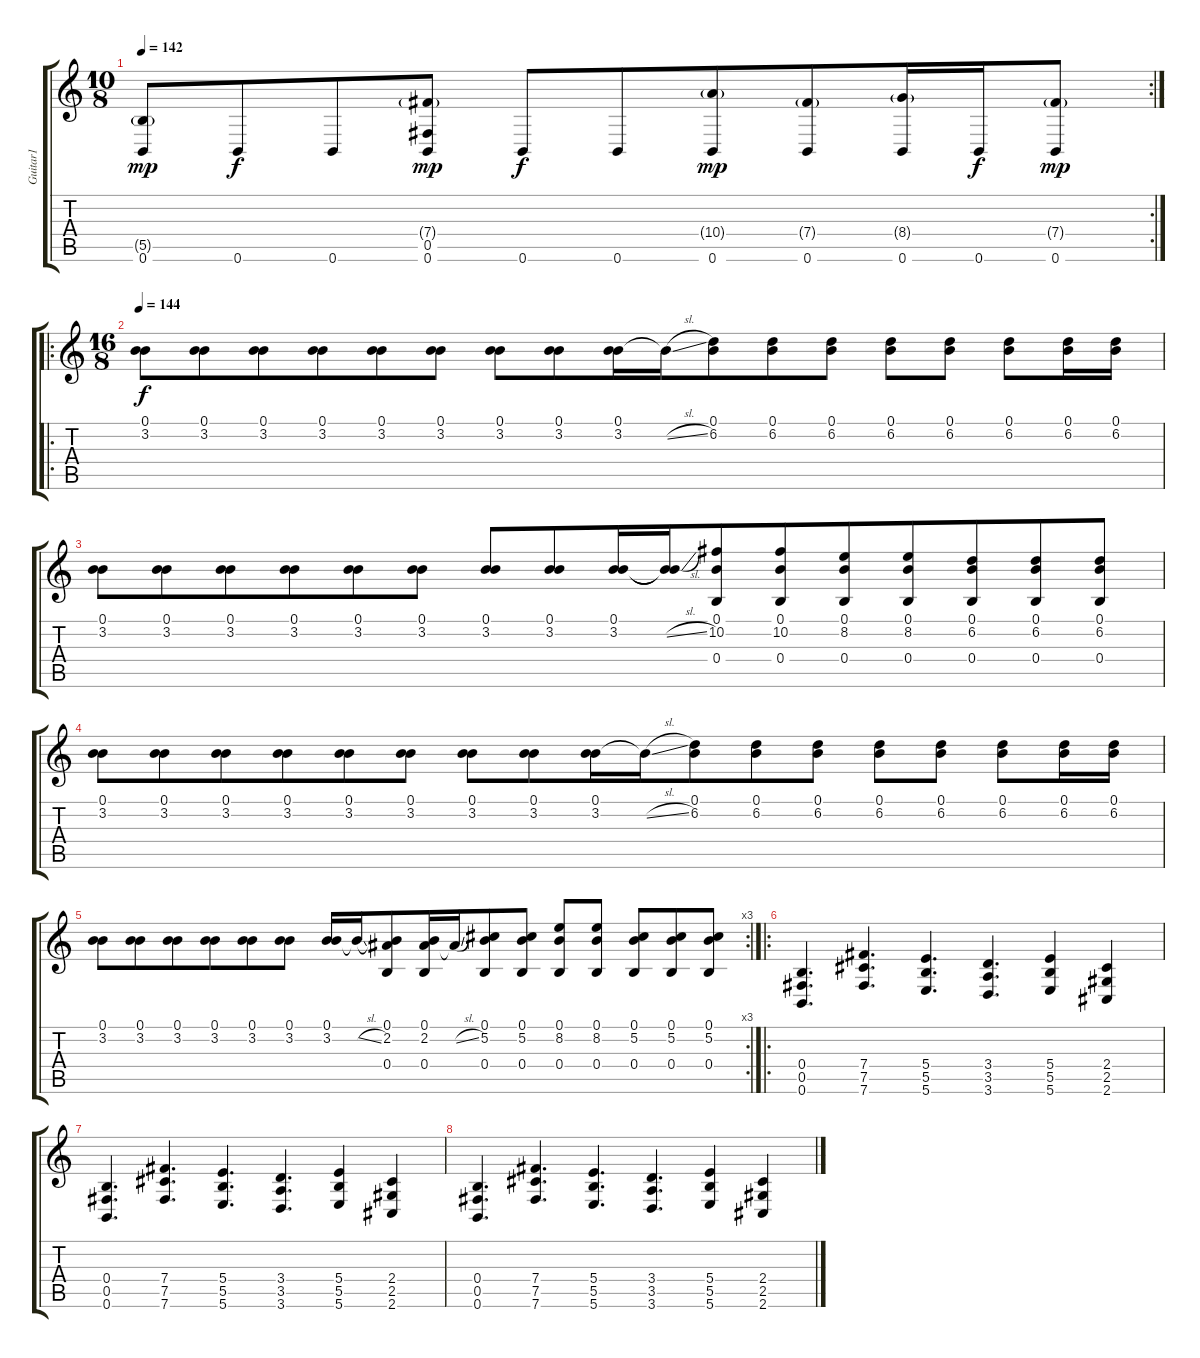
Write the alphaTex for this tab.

\track ("Guitar1" "Guitar1") {instrument overdrivenguitar}
\staff {score tabs}
\tuning (B3 Ab3 E3 B2 Gb2 B1) {hide}
\rc 2
\ts (10 8)
\tempo 142
\clef g2
\ks c
(5.5{g} 0.6).8{dy mp} 0.6.8{dy f} 0.6.8 (7.4{g} 0.5 0.6).8{dy mp} 0.6.8{dy f} 0.6.8 (10.4{g} 0.6).8{dy mp beam merge} (7.4{g} 0.6).8 (8.4{g} 0.6).16 0.6.16{dy f beam merge} (7.4{g} 0.6).8{dy mp} |
\ro
\ts (16 8)
\tempo 144
(0.1 3.2).8{dy f beam merge} (0.1 3.2).8{beam merge} (0.1 3.2).8 (0.1 3.2).8{beam merge} (0.1 3.2).8{beam merge} (0.1 3.2).8{beam split} (0.1 3.2).8{beam merge} (0.1 3.2).8{beam merge} (0.1 3.2).16 3.2{sl t}.16 (0.1 6.2).8{beam merge} (0.1 6.2).8{beam merge} (0.1 6.2).8 (0.1 6.2).8{beam merge} (0.1 6.2).8{beam split} (0.1 6.2).8{beam merge} (0.1 6.2).16 (0.1 6.2).16 |
(0.1 3.2).8{beam merge} (0.1 3.2).8{beam merge} (0.1 3.2).8 (0.1 3.2).8{beam merge} (0.1 3.2).8{beam merge} (0.1 3.2).8 (0.1 3.2).8{beam merge} (0.1 3.2).8{beam merge} (0.1 3.2).16 (0.1{t} 3.2{sl t}).16 (0.1 10.2 0.4).8{beam merge} (0.1 10.2 0.4).8 (0.1 8.2 0.4).8{beam merge} (0.1 8.2 0.4).8 (0.1 6.2 0.4).8{beam merge} (0.1 6.2 0.4).8 (0.1 6.2 0.4).8 |
(0.1 3.2).8{beam merge} (0.1 3.2).8{beam merge} (0.1 3.2).8 (0.1 3.2).8{beam merge} (0.1 3.2).8{beam merge} (0.1 3.2).8{beam split} (0.1 3.2).8{beam merge} (0.1 3.2).8{beam merge} (0.1 3.2).16 3.2{sl t}.16 (0.1 6.2).8{beam merge} (0.1 6.2).8{beam merge} (0.1 6.2).8 (0.1 6.2).8{beam merge} (0.1 6.2).8{beam split} (0.1 6.2).8{beam merge} (0.1 6.2).16 (0.1 6.2).16 |
\rc 3
(0.1 3.2).8{beam merge} (0.1 3.2).8{beam merge} (0.1 3.2).8 (0.1 3.2).8{beam merge} (0.1 3.2).8{beam merge} (0.1 3.2).8 (0.1 3.2).16 3.2{sl t}.16{beam merge} (0.1 2.2 0.4).8{beam merge} (0.1 2.2 0.4).16 2.2{sl t}.16 (0.1 5.2 0.4).8{beam merge} (0.1 5.2 0.4).8{beam split} (0.1 8.2 0.4).8{beam merge} (0.1 8.2 0.4).8{beam split} (0.1 5.2 0.4).8{beam merge} (0.1 5.2 0.4).8{beam merge} (0.1 5.2 0.4).8 |
\ro
(0.4 0.5 0.6).4{d} (7.4 7.5 7.6).4{d} (5.4 5.5 5.6).4{d} (3.4 3.5 3.6).4{d} (5.4 5.5 5.6).4 (2.4 2.5 2.6).4 |
(0.4 0.5 0.6).4{d} (7.4 7.5 7.6).4{d} (5.4 5.5 5.6).4{d} (3.4 3.5 3.6).4{d} (5.4 5.5 5.6).4 (2.4 2.5 2.6).4 |
(0.4 0.5 0.6).4{d} (7.4 7.5 7.6).4{d} (5.4 5.5 5.6).4{d} (3.4 3.5 3.6).4{d} (5.4 5.5 5.6).4 (2.4 2.5 2.6).4
